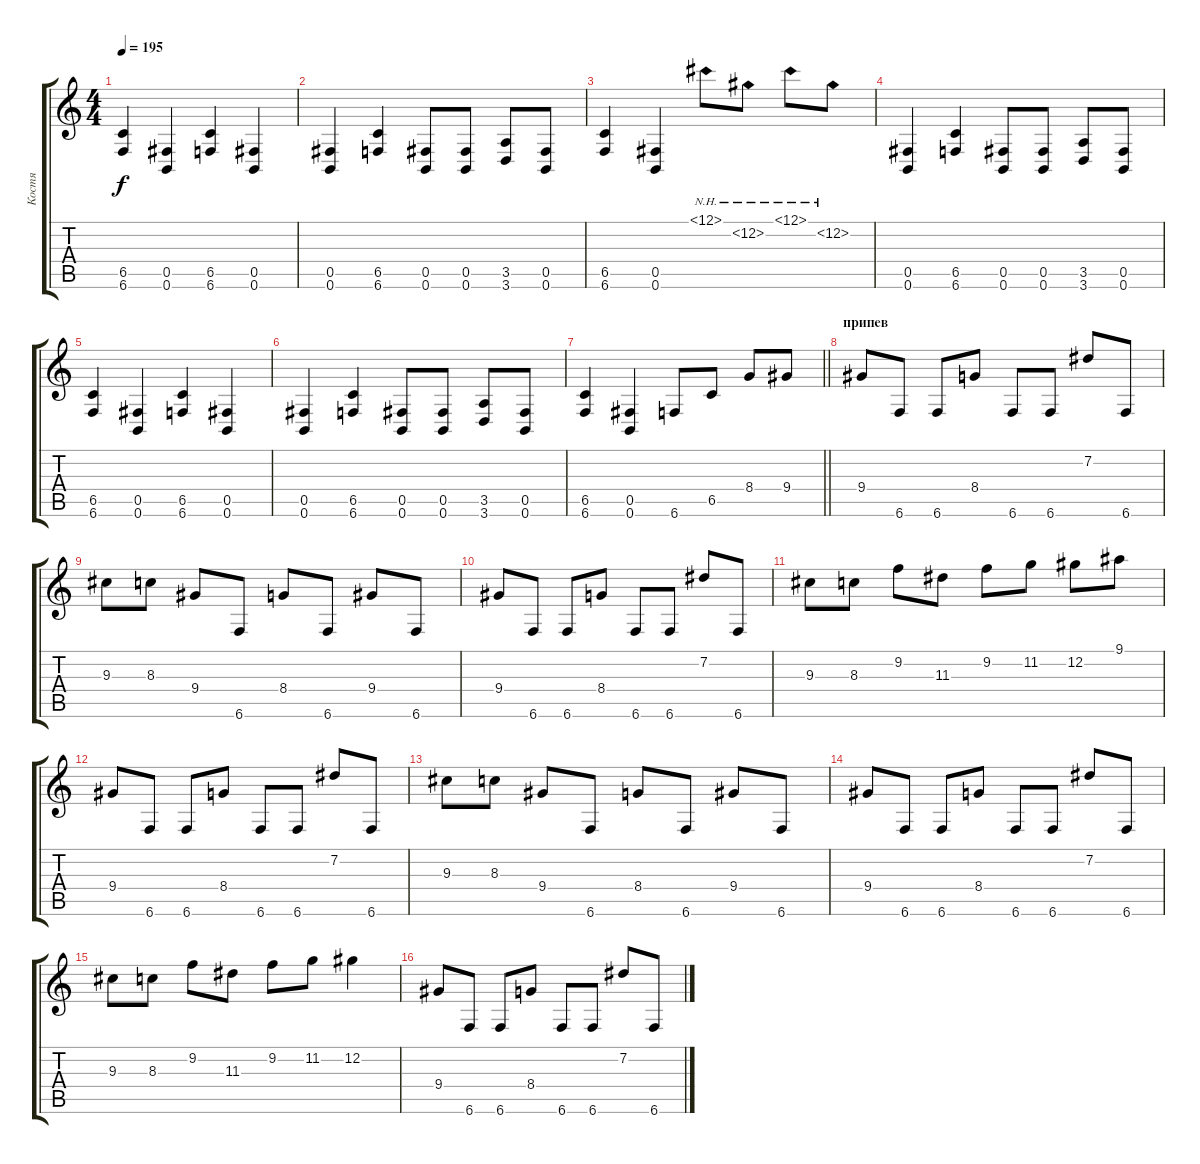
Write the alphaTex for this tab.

\track ("Костя" "Костя") {instrument overdrivenguitar}
\staff {score tabs}
\tuning (Db4 Ab3 E3 B2 Gb2 B1) {hide}
\ts (4 4)
\tempo 195
\clef g2
\ks c
(6.5 6.6).4{dy f} (0.5 0.6).4 (6.5 6.6).4 (0.5 0.6).4 |
(0.5 0.6).4 (6.5 6.6).4 (0.5 0.6).8 (0.5 0.6).8 (3.5 3.6).8 (0.5 0.6).8 |
(6.5 6.6).4 (0.5 0.6).4 12.1{nh}.8 12.2{nh}.8 12.1{nh}.8 12.2{nh}.8 |
(0.5 0.6).4 (6.5 6.6).4 (0.5 0.6).8 (0.5 0.6).8 (3.5 3.6).8 (0.5 0.6).8 |
(6.5 6.6).4 (0.5 0.6).4 (6.5 6.6).4 (0.5 0.6).4 |
(0.5 0.6).4 (6.5 6.6).4 (0.5 0.6).8 (0.5 0.6).8 (3.5 3.6).8 (0.5 0.6).8 |
\barLineRight lightlight
(6.5 6.6).4 (0.5 0.6).4 6.6.8 6.5.8 8.4.8 9.4.8 |
\section ("" "припев")
9.4.8 6.6.8 6.6.8 8.4.8 6.6.8 6.6.8 7.2.8 6.6.8 |
9.3.8 8.3.8 9.4.8 6.6.8 8.4.8 6.6.8 9.4.8 6.6.8 |
9.4.8 6.6.8 6.6.8 8.4.8 6.6.8 6.6.8 7.2.8 6.6.8 |
9.3.8 8.3.8 9.2.8 11.3.8 9.2.8 11.2.8 12.2.8 9.1.8 |
9.4.8 6.6.8 6.6.8 8.4.8 6.6.8 6.6.8 7.2.8 6.6.8 |
9.3.8 8.3.8 9.4.8 6.6.8 8.4.8 6.6.8 9.4.8 6.6.8 |
9.4.8 6.6.8 6.6.8 8.4.8 6.6.8 6.6.8 7.2.8 6.6.8 |
9.3.8 8.3.8 9.2.8 11.3.8 9.2.8 11.2.8 12.2.4 |
9.4.8 6.6.8 6.6.8 8.4.8 6.6.8 6.6.8 7.2.8 6.6.8
